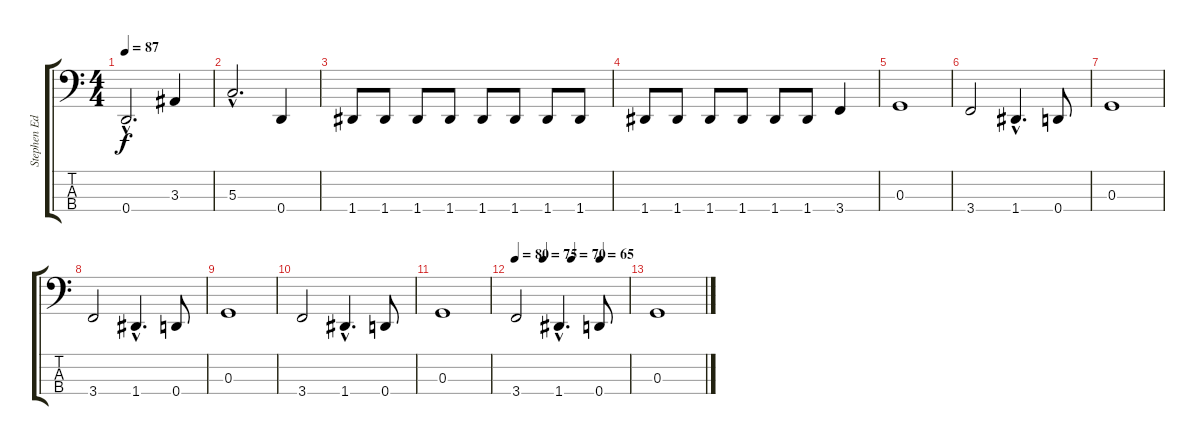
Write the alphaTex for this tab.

\track ("Stephen Edmondson" "Stephen Ed") {instrument electricbasspick}
\staff {score tabs}
\tuning (F2 C2 G1 D1) {hide}
\ts (4 4)
\tempo 87
\clef f4
\ks c
0.4{hac}.2{d dy f} 3.3.4 |
5.3{hac}.2{d} 0.4.4 |
1.4.8 1.4.8 1.4.8 1.4.8 1.4.8 1.4.8 1.4.8 1.4.8 |
1.4.8 1.4.8 1.4.8 1.4.8 1.4.8 1.4.8 3.4.4 |
0.3.1 |
3.4.2 1.4{hac}.4{d} 0.4.8 |
0.3.1 |
3.4.2 1.4{hac}.4{d} 0.4.8 |
0.3.1 |
3.4.2 1.4{hac}.4{d} 0.4.8 |
0.3.1 |
\tempo 80
\tempo (75 0.25)
\tempo (70 0.5)
\tempo (65 0.75)
3.4.2 1.4{hac}.4{d} 0.4.8 |
0.3.1
